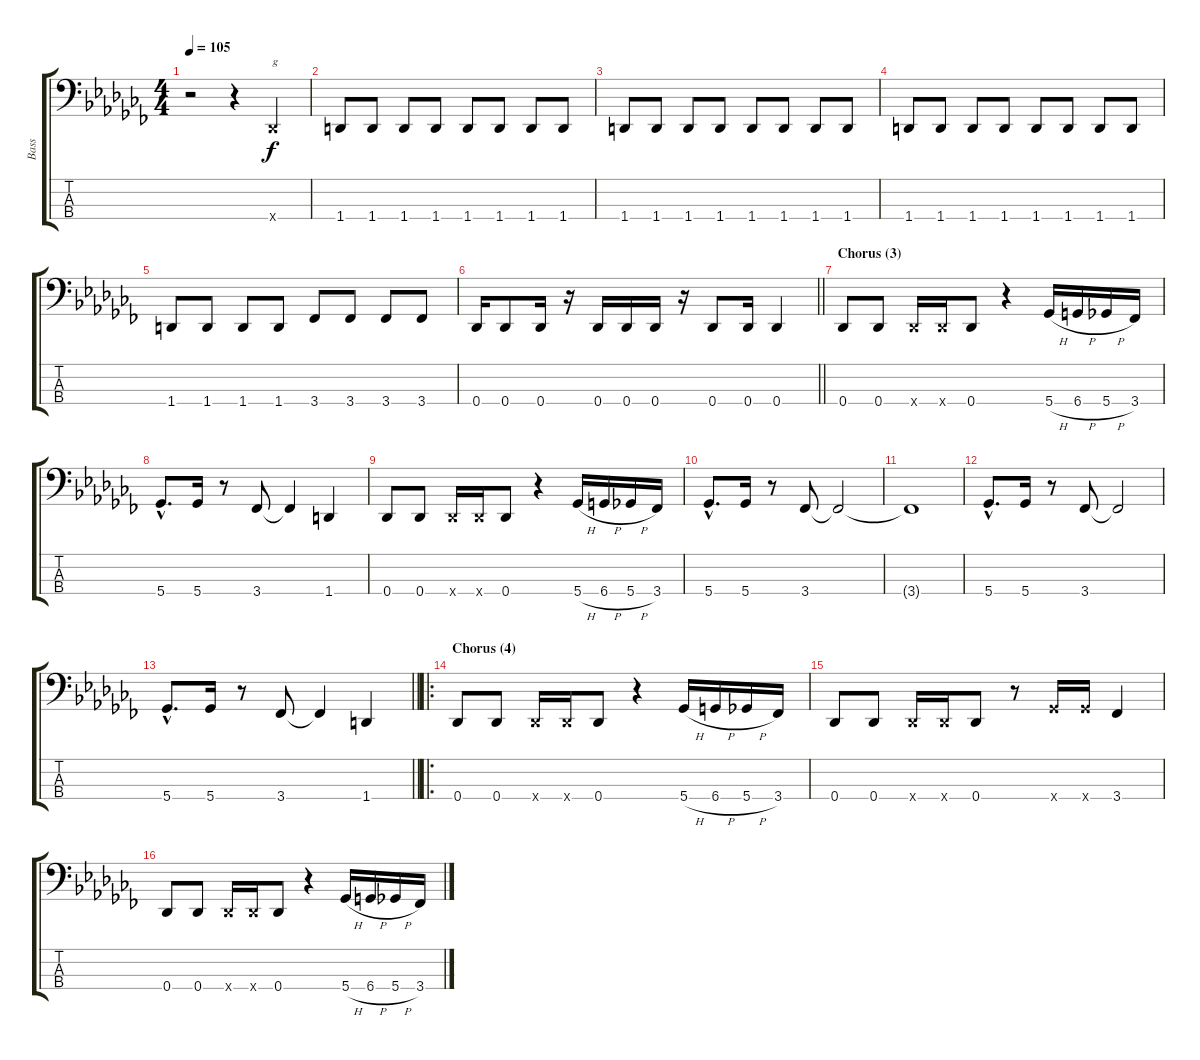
\track ("Bass" "Bass") {instrument electricbasspick}
\staff {score tabs}
\tuning (Gb2 Db2 Ab1 Db1) {hide}
\ts (4 4)
\tempo 105
\clef f4
\ks abminor
r.2{dy f} r.4 0.4{x}.4{txt "g"} |
1.4.8 1.4.8 1.4.8 1.4.8 1.4.8 1.4.8 1.4.8 1.4.8 |
1.4.8 1.4.8 1.4.8 1.4.8 1.4.8 1.4.8 1.4.8 1.4.8 |
1.4.8 1.4.8 1.4.8 1.4.8 1.4.8 1.4.8 1.4.8 1.4.8 |
1.4.8 1.4.8 1.4.8 1.4.8 3.4.8 3.4.8 3.4.8 3.4.8 |
\barLineRight lightlight
0.4.16 0.4.8 0.4.16 r.16 0.4.16 0.4.16 0.4.16 r.16 0.4.8 0.4.16 0.4.4 |
\section ("" "Chorus (3)")
0.4.8 0.4.8 0.4{x}.16 0.4{x}.16 0.4.8 r.4 5.4{h}.16 6.4{h}.16 5.4{h}.16 3.4.16 |
5.4{hac}.8{d} 5.4.16 r.8 3.4.8 3.4{t}.4 1.4.4 |
0.4.8 0.4.8 0.4{x}.16 0.4{x}.16 0.4.8 r.4 5.4{h}.16 6.4{h}.16 5.4{h}.16 3.4.16 |
5.4{hac}.8{d} 5.4.16 r.8 3.4.8 3.4{t}.2 |
3.4{t}.1 |
5.4{hac}.8{d} 5.4.16 r.8 3.4.8 3.4{t}.2 |
\barLineRight lightlight
5.4{hac}.8{d} 5.4.16 r.8 3.4.8 3.4{t}.4 1.4.4 |
\ro
\section ("" "Chorus (4)")
0.4.8 0.4.8 0.4{x}.16 0.4{x}.16 0.4.8 r.4 5.4{h}.16 6.4{h}.16 5.4{h}.16 3.4.16 |
0.4.8 0.4.8 0.4{x}.16 0.4{x}.16 0.4.8 r.8 5.4{x}.16 5.4{x}.16 3.4.4 |
0.4.8 0.4.8 0.4{x}.16 0.4{x}.16 0.4.8 r.4 5.4{h}.16 6.4{h}.16 5.4{h}.16 3.4.16
